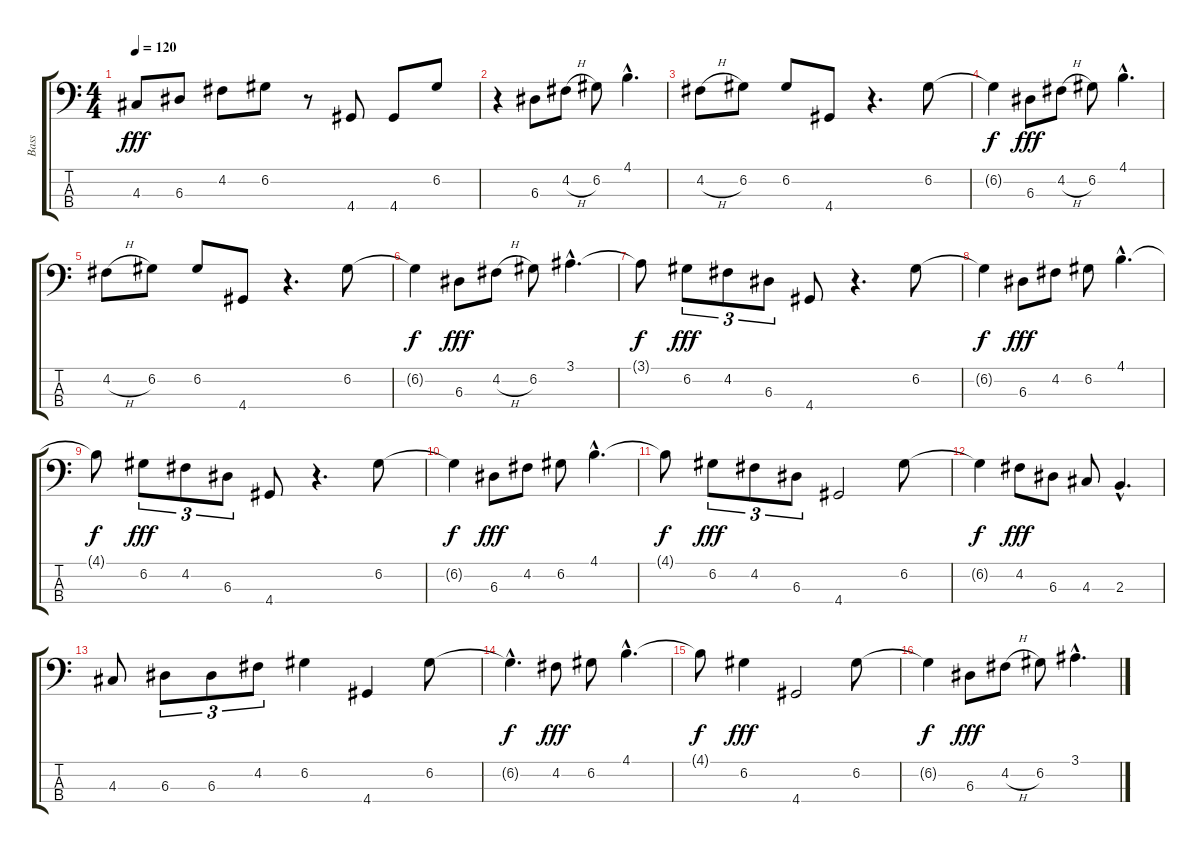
\track ("Bass" "Bass") {instrument fretlessbass}
\staff {score tabs}
\tuning (G2 D2 A1 E1) {hide}
\ts (4 4)
\tempo 120
\clef f4
\ks c
4.3.8{dy fff} 6.3.8 4.2.8 6.2.8 r.8 4.4.8 4.4.8 6.2.8 |
r.4 6.3.8 4.2{h}.8 6.2.8 4.1{hac}.4{d} |
4.2{h}.8 6.2.8 6.2.8 4.4.8 r.4{d} 6.2.8 |
6.2{t}.4{dy f} 6.3.8{dy fff} 4.2{h}.8 6.2.8 4.1{hac}.4{d} |
4.2{h}.8 6.2.8 6.2.8 4.4.8 r.4{d} 6.2.8 |
6.2{t}.4{dy f} 6.3.8{dy fff} 4.2{h}.8 6.2.8 3.1{hac}.4{d} |
3.1{t}.8{dy f} 6.2.8{tu (3 2) dy fff} 4.2.8{tu (3 2)} 6.3.8{tu (3 2)} 4.4.8 r.4{d} 6.2.8 |
6.2{t}.4{dy f} 6.3.8{dy fff} 4.2.8 6.2.8 4.1{hac}.4{d} |
4.1{t}.8{dy f} 6.2.8{tu (3 2) dy fff} 4.2.8{tu (3 2)} 6.3.8{tu (3 2)} 4.4.8 r.4{d} 6.2.8 |
6.2{t}.4{dy f} 6.3.8{dy fff} 4.2.8 6.2.8 4.1{hac}.4{d} |
4.1{t}.8{dy f} 6.2.8{tu (3 2) dy fff} 4.2.8{tu (3 2)} 6.3.8{tu (3 2)} 4.4.2 6.2.8 |
6.2{t}.4{dy f} 4.2.8{dy fff} 6.3.8 4.3.8 2.3{hac}.4{d} |
4.3.8 6.3.8{tu (3 2)} 6.3.8{tu (3 2)} 4.2.8{tu (3 2)} 6.2.4 4.4.4 6.2.8 |
6.2{hac t}.4{d dy f} 4.2.8{dy fff} 6.2.8 4.1{hac}.4{d} |
4.1{t}.8{dy f} 6.2.4{dy fff} 4.4.2 6.2.8 |
6.2{t}.4{dy f} 6.3.8{dy fff} 4.2{h}.8 6.2.8 3.1{hac}.4{d}
